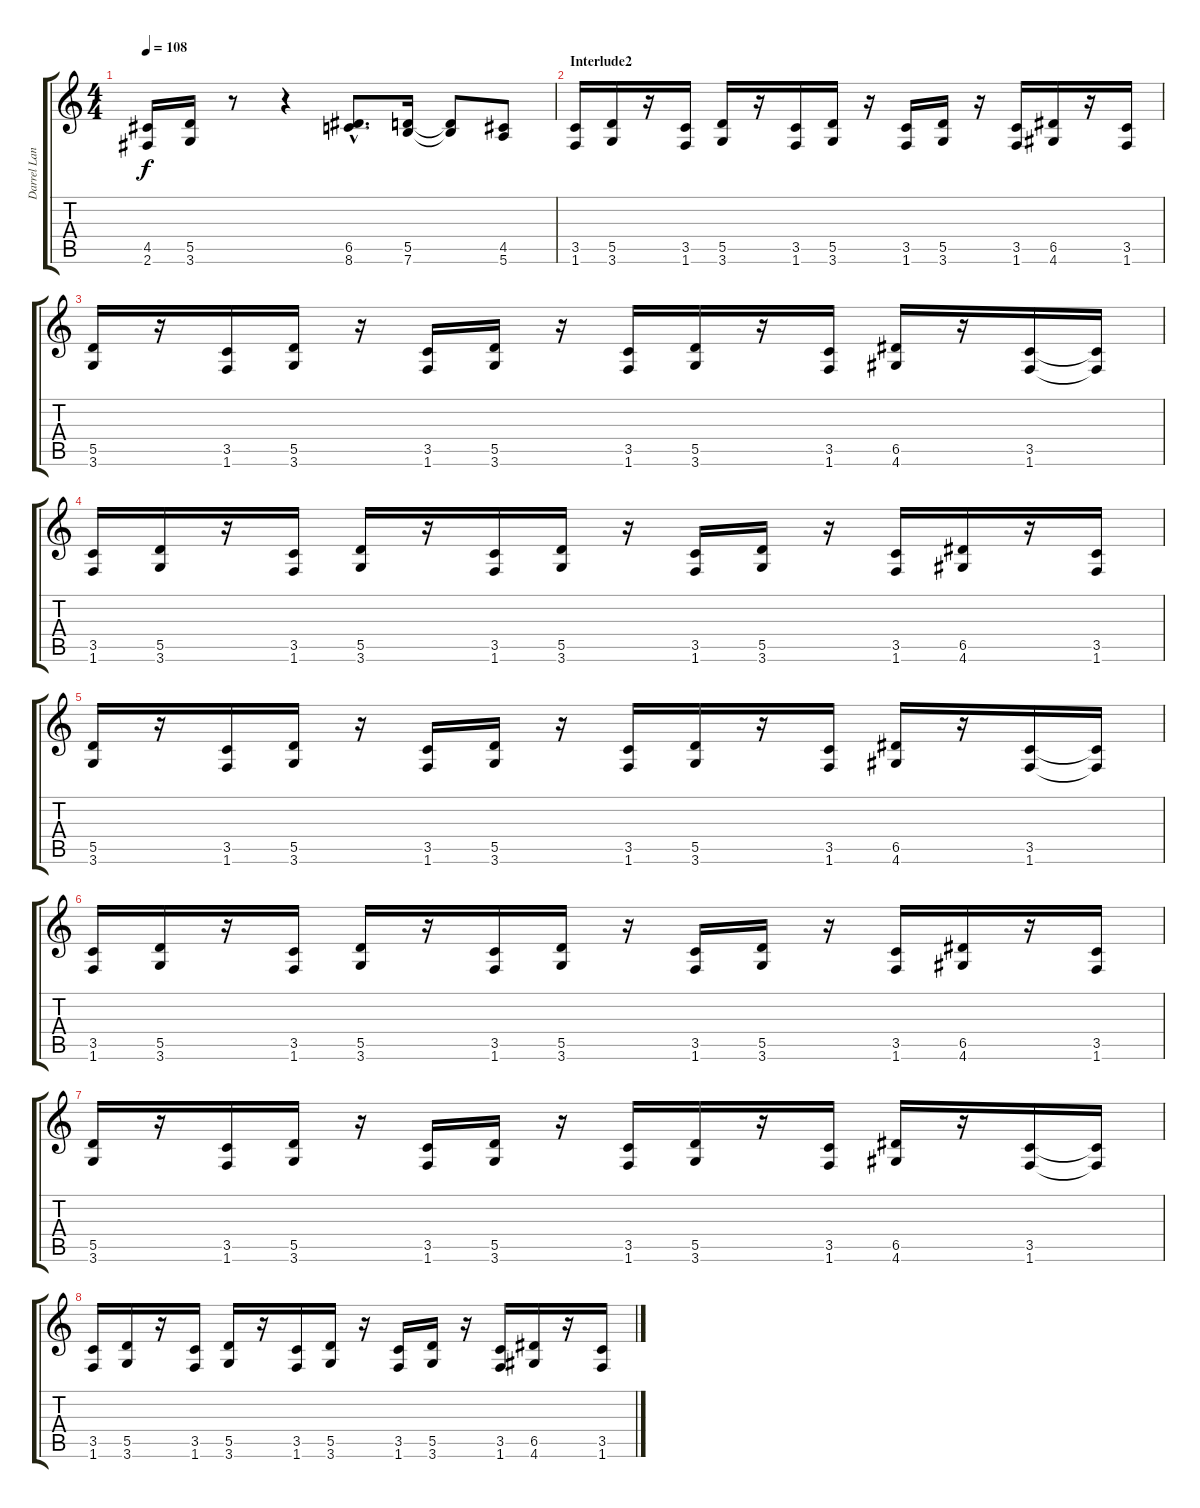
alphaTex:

\track ("Darrel Lance Abbot" "Darrel Lan") {instrument distortionguitar}
\staff {score tabs}
\tuning (E4 B3 G3 D3 A2 E2) {hide}
\ts (4 4)
\tempo 108
\clef g2
\ks c
(4.5 2.6).16{dy f} (5.5 3.6).16 r.8 r.4 (6.5{hac} 8.6{hac}).8{d} (5.5 7.6).16 (5.5{t} 7.6{t}).8 (4.5 5.6).8 |
\section ("" "Interlude2")
(3.5 1.6).16 (5.5 3.6).16 r.16 (3.5 1.6).16 (5.5 3.6).16 r.16 (3.5 1.6).16 (5.5 3.6).16 r.16 (3.5 1.6).16 (5.5 3.6).16 r.16 (3.5 1.6).16 (6.5 4.6).16 r.16 (3.5 1.6).16 |
(5.5 3.6).16 r.16 (3.5 1.6).16 (5.5 3.6).16 r.16 (3.5 1.6).16 (5.5 3.6).16 r.16 (3.5 1.6).16 (5.5 3.6).16 r.16 (3.5 1.6).16 (6.5 4.6).16 r.16 (3.5 1.6).16 (3.5{t} 1.6{t}).16 |
(3.5 1.6).16 (5.5 3.6).16 r.16 (3.5 1.6).16 (5.5 3.6).16 r.16 (3.5 1.6).16 (5.5 3.6).16 r.16 (3.5 1.6).16 (5.5 3.6).16 r.16 (3.5 1.6).16 (6.5 4.6).16 r.16 (3.5 1.6).16 |
(5.5 3.6).16 r.16 (3.5 1.6).16 (5.5 3.6).16 r.16 (3.5 1.6).16 (5.5 3.6).16 r.16 (3.5 1.6).16 (5.5 3.6).16 r.16 (3.5 1.6).16 (6.5 4.6).16 r.16 (3.5 1.6).16 (3.5{t} 1.6{t}).16 |
(3.5 1.6).16 (5.5 3.6).16 r.16 (3.5 1.6).16 (5.5 3.6).16 r.16 (3.5 1.6).16 (5.5 3.6).16 r.16 (3.5 1.6).16 (5.5 3.6).16 r.16 (3.5 1.6).16 (6.5 4.6).16 r.16 (3.5 1.6).16 |
(5.5 3.6).16 r.16 (3.5 1.6).16 (5.5 3.6).16 r.16 (3.5 1.6).16 (5.5 3.6).16 r.16 (3.5 1.6).16 (5.5 3.6).16 r.16 (3.5 1.6).16 (6.5 4.6).16 r.16 (3.5 1.6).16 (3.5{t} 1.6{t}).16 |
(3.5 1.6).16 (5.5 3.6).16 r.16 (3.5 1.6).16 (5.5 3.6).16 r.16 (3.5 1.6).16 (5.5 3.6).16 r.16 (3.5 1.6).16 (5.5 3.6).16 r.16 (3.5 1.6).16 (6.5 4.6).16 r.16 (3.5 1.6).16
